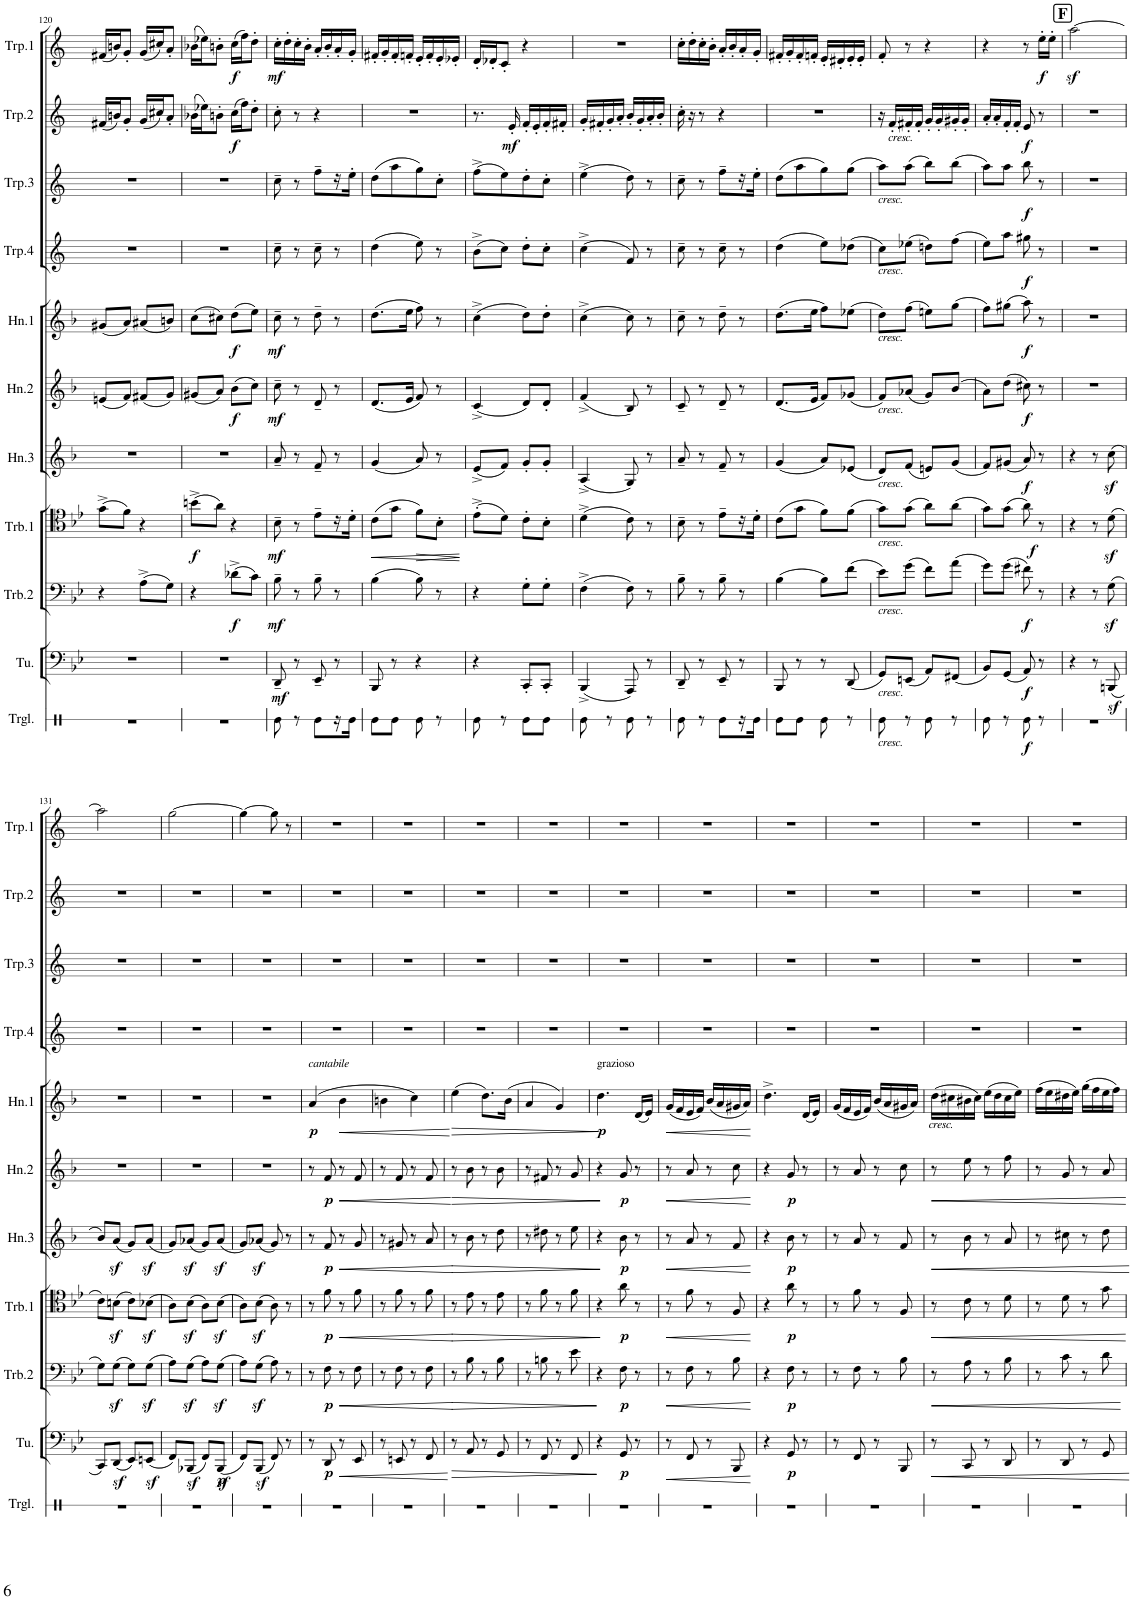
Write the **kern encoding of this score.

**kern	**dynam	**kern	**dynam	**kern	**dynam	**kern	**dynam	**kern	**dynam	**kern	**dynam	**kern	**dynam	**kern	**dynam	**kern	**dynam	**kern	**dynam	**kern	**dynam
*part11	*part11	*part10	*part10	*part9	*part9	*part8	*part8	*part7	*part7	*part6	*part6	*part5	*part5	*part4	*part4	*part3	*part3	*part2	*part2	*part1	*part1
*staff11	*staff11	*staff10	*staff10	*staff9	*staff9	*staff8	*staff8	*staff7	*staff7	*staff6	*staff6	*staff5	*staff5	*staff4	*staff4	*staff3	*staff3	*staff2	*staff2	*staff1	*staff1
*I"Triangle	*	*I"Tuba	*	*I"2nd Trombone	*	*I"1st Trombone	*	*I"3rd Horn in F	*	*I"2nd Horn in F	*	*I"1st Horn in F	*	*I"4th Trumpet in Bb	*	*I"3rd Trumpet in Bb	*	*I"2nd Trumpet in Bb	*	*I"1st Trumpet in Bb	*
*I'Trgl.	*	*I'Tu.	*	*I'Trb.2	*	*I'Trb.1	*	*I'Hn.3	*	*I'Hn.2	*	*I'Hn.1	*	*I'Trp.4	*	*I'Trp.3	*	*I'Trp.2	*	*I'Trp.1	*
!!LO:PB:g=z
*clefX	*	*clefF4	*	*clefF4	*	*clefC4	*	*clefG2	*	*clefG2	*	*clefG2	*	*clefG2	*	*clefG2	*	*clefG2	*	*clefG2	*
*	*	*	*	*	*	*	*	*Trd4c7	*	*Trd4c7	*	*Trd4c7	*	*Trd1c2	*	*Trd1c2	*	*Trd1c2	*	*Trd1c2	*
*k[]	*	*k[b-e-]	*	*k[b-e-]	*	*k[b-e-]	*	*k[b-]	*	*k[b-]	*	*k[b-]	*	*k[]	*	*k[]	*	*k[]	*	*k[]	*
*M2/4	*	*M2/4	*	*M2/4	*	*M2/4	*	*M2/4	*	*M2/4	*	*M2/4	*	*M2/4	*	*M2/4	*	*M2/4	*	*M2/4	*
=120	=120	=120	=120	=120	=120	=120	=120	=120	=120	=120	=120	=120	=120	=120	=120	=120	=120	=120	=120	=120	=120
2r	.	2r	.	4r	.	(8g^\L	.	2r	.	(8en/L	.	(8g#X/L	.	2r	.	2r	.	(16f#X/LL	.	(16f#X/LL	.
.	.	.	.	.	.	.	.	.	.	.	.	.	.	.	.	.	.	16bn/J)	.	16bn/J)	.
.	.	.	.	.	.	8f\J)	.	.	.	8f/J)	.	8a/J)	.	.	.	.	.	8g'/J	.	8g'/J	.
.	.	.	.	(8A^\L	.	4r	.	.	.	(8f#X/L	.	(8a#X/L	.	.	.	.	.	(16g/LL	.	(16g/LL	.
.	.	.	.	.	.	.	.	.	.	.	.	.	.	.	.	.	.	16cc#X/J)	.	16cc#X/J)	.
.	.	.	.	8G\J)	.	.	.	.	.	8g/J)	.	8bn/J)	.	.	.	.	.	8a'/J	.	8a'/J	.
=121	=121	=121	=121	=121	=121	=121	=121	=121	=121	=121	=121	=121	=121	=121	=121	=121	=121	=121	=121	=121	=121
!	!	!	!	!	!	!	!LO:DY:b	!	!	!	!	!	!	!	!	!	!	!	!	!	!
2r	.	2r	.	4r	.	(8bn^\L	f	2r	.	(8g#X/L	.	(8cc\L	.	2r	.	2r	.	(16b-X\LL	.	(16b-X\LL	.
.	.	.	.	.	.	.	.	.	.	.	.	.	.	.	.	.	.	16ee-X\J)	.	16ee-X\J)	.
.	.	.	.	.	.	8a\J)	.	.	.	8a/J)	.	8cc#X\J)	.	.	.	.	.	8bn'\J	.	8bn'\J	.
!	!	!	!	!	!LO:DY:b	!	!	!	!	!	!LO:DY:b	!	!LO:DY:b	!	!	!	!	!	!LO:DY:b	!	!LO:DY:b
.	.	.	.	(8d-X^\L	f	4r	.	.	.	(8b-\L	f	(8dd\L	f	.	.	.	.	(16cc\LL	f	(16cc\LL	f
.	.	.	.	.	.	.	.	.	.	.	.	.	.	.	.	.	.	16ff\J)	.	16ff\J)	.
.	.	.	.	8c\J)	.	.	.	.	.	8cc\J)	.	8ee\J)	.	.	.	.	.	8dd'\J	.	8dd'\J	.
=122	=122	=122	=122	=122	=122	=122	=122	=122	=122	=122	=122	=122	=122	=122	=122	=122	=122	=122	=122	=122	=122
!	!	!	!LO:DY:b	!	!LO:DY:b	!	!LO:DY:b	!	!	!	!LO:DY:b	!	!LO:DY:b	!	!	!	!	!	!	!	!LO:DY:b
8Re\	.	8DD~/	mf	8B-~\	mf	8B-~\	mf	8a~/	.	8cc~\	mf	8cc~\	mf	8cc~\	.	8cc~\	.	8cc'\	.	16cc'\LL	mf
.	.	.	.	.	.	.	.	.	.	.	.	.	.	.	.	.	.	.	.	16dd'\	.
8r	.	8r	.	8r	.	8r	.	8r	.	8r	.	8r	.	8r	.	8r	.	8r	.	16cc'\	.
.	.	.	.	.	.	.	.	.	.	.	.	.	.	.	.	.	.	.	.	16b'\JJ	.
8Re\L	.	8EE-~/	.	8B-~\	.	8e-~\L	.	8f~/	.	8d~/	.	8dd~\	.	8cc~\	.	8ff~\L	.	4r	.	16a'/LL	.
.	.	.	.	.	.	.	.	.	.	.	.	.	.	.	.	.	.	.	.	16b'/	.
16r	.	8r	.	8r	.	16r	.	8r	.	8r	.	8r	.	8r	.	16r	.	.	.	16a'/	.
16Re\JJ	.	.	.	.	.	16d'\JJ	.	.	.	.	.	.	.	.	.	16ee'\JJ	.	.	.	16g'/JJ	.
=123	=123	=123	=123	=123	=123	=123	=123	=123	=123	=123	=123	=123	=123	=123	=123	=123	=123	=123	=123	=123	=123
!	!	!	!	!	!	!	!LO:HP:b	!	!	!	!	!	!	!	!	!	!	!	!	!	!
8Re\L	.	8BBB-/	.	(4B-\	.	(8c\L	<	(4g/	.	(8.d/L	.	(8.dd\L	.	(4dd\	.	(8dd\L	.	2r	.	16f#X'/LL	.
.	.	.	.	.	.	.	.	.	.	.	.	.	.	.	.	.	.	.	.	16g'/	.
8Re\J	.	8r	.	.	.	8g\J	.	.	.	.	.	.	.	.	.	8aa\	.	.	.	16f#'/	.
.	.	.	.	.	.	.	.	.	.	16e/Jk	.	16ee\Jk	.	.	.	.	.	.	.	16fn'/JJ	.
!	!	!	!	!	!	!	!LO:HP:b	!	!	!	!	!	!	!	!	!	!	!	!	!	!
8Re\	.	4r	.	8B-\)	.	8f\L)	>	8a/)	.	8f/)	.	8ff\)	.	8ee\)	.	8gg\)	.	.	.	16e'/LL	.
.	.	.	.	.	.	.	.	.	.	.	.	.	.	.	.	.	.	.	.	16f'/	.
8r	.	.	.	8r	.	8B-'\J	.	8r	.	8r	.	8r	.	8r	.	8cc'\J	.	.	.	16e'/	.
.	.	.	.	.	.	.	.	.	.	.	.	.	.	.	.	.	.	.	.	16e-X'/JJ	.
.	.	.	.	.	.	.	[ ]	.	.	.	.	.	.	.	.	.	.	.	.	.	.
=124	=124	=124	=124	=124	=124	=124	=124	=124	=124	=124	=124	=124	=124	=124	=124	=124	=124	=124	=124	=124	=124
8Re\	.	4r	.	4r	.	(8e-'^\L	.	(8e^/L	.	(4c^/	.	(4cc^\	.	(8b^\L	.	(8ff^\L	.	8.r	.	16d'/LL	.
.	.	.	.	.	.	.	.	.	.	.	.	.	.	.	.	.	.	.	.	16d-X'/J	.
8r	.	.	.	.	.	8d\J)	.	8f/J)	.	.	.	.	.	8cc\J)	.	8ee\)	.	.	.	8c'/J	.
!	!	!	!	!	!	!	!	!	!	!	!	!	!	!	!	!	!	!	!LO:DY:b	!	!
.	.	.	.	.	.	.	.	.	.	.	.	.	.	.	.	.	.	16e'/	mf	.	.
8Re\L	.	8CC'/L	.	8G'\L	.	8c'\L	.	8g'/L	.	8d/L)	.	8dd\L)	.	8dd'\L	.	8dd'\	.	16f'/LL	.	4r	.
.	.	.	.	.	.	.	.	.	.	.	.	.	.	.	.	.	.	16e'/	.	.	.
8Re\J	.	8CC'/J	.	8G'\J	.	8B-'\J	.	8g'/J	.	8d'/J	.	8dd'\J	.	8cc'\J	.	8cc'\J	.	16f'/	.	.	.
.	.	.	.	.	.	.	.	.	.	.	.	.	.	.	.	.	.	16f#X'/JJ	.	.	.
=125	=125	=125	=125	=125	=125	=125	=125	=125	=125	=125	=125	=125	=125	=125	=125	=125	=125	=125	=125	=125	=125
8Re\	.	(4BBB-^/	.	(4F^\	.	(4d^\	.	(4A^/	.	(4f^/	.	(4cc^\	.	(4cc^\	.	(4ee^\	.	16g'/LL	.	2r	.
.	.	.	.	.	.	.	.	.	.	.	.	.	.	.	.	.	.	16f#X'/	.	.	.
8r	.	.	.	.	.	.	.	.	.	.	.	.	.	.	.	.	.	16g'/	.	.	.
.	.	.	.	.	.	.	.	.	.	.	.	.	.	.	.	.	.	16a'/JJ	.	.	.
8Re\	.	8AAA/)	.	8F\)	.	8c\)	.	8G/)	.	8B-/)	.	8cc\)	.	8f/)	.	8dd\)	.	16b'/LL	.	.	.
.	.	.	.	.	.	.	.	.	.	.	.	.	.	.	.	.	.	16g'/	.	.	.
8r	.	8r	.	8r	.	8r	.	8r	.	8r	.	8r	.	8r	.	8r	.	16a'/	.	.	.
.	.	.	.	.	.	.	.	.	.	.	.	.	.	.	.	.	.	16b'/JJ	.	.	.
=126	=126	=126	=126	=126	=126	=126	=126	=126	=126	=126	=126	=126	=126	=126	=126	=126	=126	=126	=126	=126	=126
8Re\	.	8DD~/	.	8B-~\	.	8B-~\	.	8a~/	.	8c~/	.	8cc~\	.	8cc~\	.	8cc~\	.	16cc'\	.	16cc'\LL	.
.	.	.	.	.	.	.	.	.	.	.	.	.	.	.	.	.	.	16r	.	16dd'\	.
8r	.	8r	.	8r	.	8r	.	8r	.	8r	.	8r	.	8r	.	8r	.	8r	.	16cc'\	.
.	.	.	.	.	.	.	.	.	.	.	.	.	.	.	.	.	.	.	.	16b'\JJ	.
8Re\L	.	8EE-~/	.	8B-~\	.	8e-~\L	.	8f~/	.	8d~/	.	8dd~\	.	8cc~\	.	8ff~\L	.	4r	.	16a'/LL	.
.	.	.	.	.	.	.	.	.	.	.	.	.	.	.	.	.	.	.	.	16b'/	.
16r	.	8r	.	8r	.	16r	.	8r	.	8r	.	8r	.	8r	.	16r	.	.	.	16a'/	.
16Re\JJ	.	.	.	.	.	16d'\JJ	.	.	.	.	.	.	.	.	.	16ee'\JJ	.	.	.	16g'/JJ	.
=127	=127	=127	=127	=127	=127	=127	=127	=127	=127	=127	=127	=127	=127	=127	=127	=127	=127	=127	=127	=127	=127
8Re\L	.	8BBB-/	.	(4B-\	.	(8c\L	.	(4g/	.	(8.d/L	.	(8.dd\L	.	(4dd\	.	(8dd\L	.	2r	.	16f#X'/LL	.
.	.	.	.	.	.	.	.	.	.	.	.	.	.	.	.	.	.	.	.	16g'/	.
8Re\J	.	8r	.	.	.	8g\J	.	.	.	.	.	.	.	.	.	8aa\	.	.	.	16f#'/	.
.	.	.	.	.	.	.	.	.	.	16e/Jk	.	16ee\Jk	.	.	.	.	.	.	.	16fn'/JJ	.
8Re\	.	8r	.	8B-\L)	.	8f\L)	.	8a/L)	.	8f/L)	.	8ff\L)	.	8ee\L)	.	8gg\)	.	.	.	16e'/LL	.
.	.	.	.	.	.	.	.	.	.	.	.	.	.	.	.	.	.	.	.	16d#X'/	.
8r	.	(8DD/	.	(8f\J	.	(8f\J	.	(8e-X/J	.	(8g-X/J	.	(8ee-X\J	.	(8dd-X\J	.	(8gg\J	.	.	.	16e'/	.
.	.	.	.	.	.	.	.	.	.	.	.	.	.	.	.	.	.	.	.	16e'/JJ	.
=128	=128	=128	=128	=128	=128	=128	=128	=128	=128	=128	=128	=128	=128	=128	=128	=128	=128	=128	=128	=128	=128
!	!	!	!	!	!	!	!	!	!	!	!	!	!	!	!	!LO:TX:b:i:t=cresc.	!	!	!	!	!
!	!	!	!	!	!	!	!	!	!	!	!	!	!	!LO:TX:b:i:t=cresc	!	!	!	!	!	!	!
!	!	!	!	!	!	!	!	!	!	!	!	!	!	!LO:TX:b:t=.	!	!	!	!	!	!	!
!	!	!	!	!	!	!	!	!	!	!	!	!LO:TX:b:i:t=cresc.	!	!	!	!	!	!	!	!	!
!	!	!	!	!	!	!	!	!	!	!LO:TX:b:i:t=cresc	!	!	!	!	!	!	!	!	!	!	!
!	!	!	!	!	!	!	!	!	!	!LO:TX:b:t=.	!	!	!	!	!	!	!	!	!	!	!
!	!	!	!	!	!	!	!	!LO:TX:b:i:t=cresc	!	!	!	!	!	!	!	!	!	!	!	!	!
!	!	!	!	!	!	!	!	!LO:TX:b:t=.	!	!	!	!	!	!	!	!	!	!	!	!	!
!	!	!	!	!	!	!LO:TX:b:i:t=cresc	!	!	!	!	!	!	!	!	!	!	!	!	!	!	!
!	!	!	!	!	!	!LO:TX:b:t=.	!	!	!	!	!	!	!	!	!	!	!	!	!	!	!
!	!	!	!	!LO:TX:b:i:t=cresc	!	!	!	!	!	!	!	!	!	!	!	!	!	!	!	!	!
!	!	!	!	!LO:TX:b:t=.	!	!	!	!	!	!	!	!	!	!	!	!	!	!	!	!	!
!	!	!LO:TX:b:i:t=cresc	!	!	!	!	!	!	!	!	!	!	!	!	!	!	!	!	!	!	!
!	!	!LO:TX:b:t=.	!	!	!	!	!	!	!	!	!	!	!	!	!	!	!	!	!	!	!
!LO:TX:b:i:t=cresc.	!	!	!	!	!	!	!	!	!	!	!	!	!	!	!	!	!	!	!	!	!
8Re\	.	8GG/L)	.	8e-\L)	.	8g\L)	.	8d/L)	.	8f/L)	.	8dd\L)	.	8cc\L)	.	8aa\L)	.	16r	.	8f'/	.
!	!	!	!	!	!	!	!	!	!	!	!	!	!	!	!	!	!	!LO:TX:b:i:t=cresc.	!	!	!
.	.	.	.	.	.	.	.	.	.	.	.	.	.	.	.	.	.	16f'/LL	.	.	.
8r	.	(8EEn/J	.	(8g\J	.	(8g\J	.	(8f/J	.	(8a-X/J	.	(8ff\J	.	(8ee-X\J	.	(8aa\J	.	16f#X'/	.	8r	.
.	.	.	.	.	.	.	.	.	.	.	.	.	.	.	.	.	.	16f#'/JJ	.	.	.
8Re\	.	8AA/L)	.	8f\L)	.	8a\L)	.	8en/L)	.	8g/L)	.	8een\L)	.	8ddn\L)	.	8bb\L)	.	16g'/LL	.	4r	.
.	.	.	.	.	.	.	.	.	.	.	.	.	.	.	.	.	.	16g'/	.	.	.
8r	.	(8FF#X/J	.	(8a\J	.	(8a\J	.	(8g/J	.	(8b-/J	.	(8gg\J	.	(8ff\J	.	(8bb\J	.	16g#X'/	.	.	.
.	.	.	.	.	.	.	.	.	.	.	.	.	.	.	.	.	.	16g#'/JJ	.	.	.
=129	=129	=129	=129	=129	=129	=129	=129	=129	=129	=129	=129	=129	=129	=129	=129	=129	=129	=129	=129	=129	=129
8Re\	.	8BB-/L)	.	8g\L)	.	8g\L)	.	8f/L)	.	8a\L)	.	8ff\L)	.	8ee\L)	.	8aa\L)	.	16a'/LL	.	4r	.
.	.	.	.	.	.	.	.	.	.	.	.	.	.	.	.	.	.	16a'/	.	.	.
8r	.	(8GG/J	.	(8g\J	.	(8g\J	.	(8g#X/J	.	(8dd\J	.	(8gg#X\J	.	8aa\J	.	8aa\J	.	16f'/	.	.	.
.	.	.	.	.	.	.	.	.	.	.	.	.	.	.	.	.	.	16f'/JJ	.	.	.
!	!LO:DY:b	!	!LO:DY:b	!	!LO:DY:b	!	!LO:DY:b	!	!LO:DY:b	!	!LO:DY:b	!	!LO:DY:b	!	!LO:DY:b	!	!LO:DY:b	!	!LO:DY:b	!	!
8Re\	f	8AA/)	f	8f#X\)	f	8a\)	f	8a/)	f	8cc#X\)	f	8aa\)	f	8gg#X\	f	8bb\	f	8e/	f	8r	.
!	!	!	!	!	!	!	!	!	!	!	!	!	!	!	!	!	!	!	!	!	!LO:DY:b
8r	.	8r	.	8r	.	8r	.	8r	.	8r	.	8r	.	8r	.	8r	.	8r	.	16ee'\LL	f
.	.	.	.	.	.	.	.	.	.	.	.	.	.	.	.	.	.	.	.	16ee'\JJ	.
!!LO:REH:place=s1:a:B:cj:fs=14:t=F
=130	=130	=130	=130	=130	=130	=130	=130	=130	=130	=130	=130	=130	=130	=130	=130	=130	=130	=130	=130	=130	=130
2r	.	4r	.	4r	.	4r	.	4r	.	2r	.	2r	.	2r	.	2r	.	2r	.	[2aaz<\	.
.	.	8r	.	8r	.	8r	.	8r	.	.	.	.	.	.	.	.	.	.	.	.	.
.	.	(8BBBnz</	.	(8Gz<\	.	(8dz<\	.	(8ccz<\	.	.	.	.	.	.	.	.	.	.	.	.	.
!!LO:LB:g=z
=131	=131	=131	=131	=131	=131	=131	=131	=131	=131	=131	=131	=131	=131	=131	=131	=131	=131	=131	=131	=131	=131
2r	.	8CC/L)	.	8G\L)	.	8c\L)	.	8b-/L)	.	2r	.	2r	.	2r	.	2r	.	2r	.	2aa\]	.
.	.	(8DDz</J	.	(8Gz<\J	.	(8Bnz<\J	.	(8az</J	.	.	.	.	.	.	.	.	.	.	.	.	.
.	.	8EE-/L)	.	8G\L)	.	8c\L)	.	8g/L)	.	.	.	.	.	.	.	.	.	.	.	.	.
.	.	(8EEnz</J	.	(8Gz<\J	.	(8B-Xz<\J	.	(8az</J	.	.	.	.	.	.	.	.	.	.	.	.	.
=132	=132	=132	=132	=132	=132	=132	=132	=132	=132	=132	=132	=132	=132	=132	=132	=132	=132	=132	=132	=132	=132
2r	.	8FF/L)	.	8A\L)	.	8A\L)	.	8g/L)	.	2r	.	2r	.	2r	.	2r	.	2r	.	[2gg\	.
.	.	(8BBB-Xz</J	.	(8Gz<\J	.	(8B-z<\J	.	(8a-Xz</J	.	.	.	.	.	.	.	.	.	.	.	.	.
.	.	8FF/L)	.	8A\L)	.	8A\L)	.	8g/L)	.	.	.	.	.	.	.	.	.	.	.	.	.
!	!	!	!LO:DY:b	!	!	!	!	!	!	!	!	!	!	!	!	!	!	!	!	!	!
.	.	(8BBB-z</J	p	(8Gz<\J	.	(8B-z<\J	.	(8a-z</J	.	.	.	.	.	.	.	.	.	.	.	.	.
=133	=133	=133	=133	=133	=133	=133	=133	=133	=133	=133	=133	=133	=133	=133	=133	=133	=133	=133	=133	=133	=133
2r	.	8FF/L)	.	8A\L)	.	8A\L)	.	8g/L)	.	2r	.	2r	.	2r	.	2r	.	2r	.	4gg\_	.
.	.	(8BBB-z</J	.	(8Gz<\J	.	(8B-z<\J	.	(8a-Xz</J	.	.	.	.	.	.	.	.	.	.	.	.	.
.	.	8FF/)	.	8A\)	.	8A\)	.	8g/)	.	.	.	.	.	.	.	.	.	.	.	8gg\]	.
.	.	8r	.	8r	.	8r	.	8r	.	.	.	.	.	.	.	.	.	.	.	8r	.
=134	=134	=134	=134	=134	=134	=134	=134	=134	=134	=134	=134	=134	=134	=134	=134	=134	=134	=134	=134	=134	=134
!	!	!	!	!	!	!	!	!	!	!	!	!LO:TX:a:i:t=cantabile	!	!	!	!	!	!	!	!	!
!	!	!	!	!	!	!	!	!	!	!	!	!	!LO:DY:b	!	!	!	!	!	!	!	!
2r	.	8r	.	8r	.	8r	.	8r	.	8r	.	(4a/	p	2r	.	2r	.	2r	.	2r	.
!	!	!	!LO:DY:b	!	!LO:DY:b	!	!LO:DY:b	!	!LO:DY:b	!	!LO:DY:b	!	!	!	!	!	!	!	!	!	!
.	.	8DD/	p	8F\	p	8f\	p	8f/	p	8f/	p	.	.	.	.	.	.	.	.	.	.
!	!	!	!LO:HP:b	!	!LO:HP:b	!	!LO:HP:b	!	!LO:HP:b	!	!LO:HP:b	!	!LO:HP:b	!	!	!	!	!	!	!	!
.	.	8r	<	8r	<	8r	<	8r	<	8r	<	4b-\	<	.	.	.	.	.	.	.	.
.	.	8EE-/	.	8F\	.	8f\	.	8g/	.	8f/	.	.	.	.	.	.	.	.	.	.	.
.	.	.	[	.	[	.	[	.	[	.	[	.	[	.	.	.	.	.	.	.	.
=135	=135	=135	=135	=135	=135	=135	=135	=135	=135	=135	=135	=135	=135	=135	=135	=135	=135	=135	=135	=135	=135
2r	.	8r	.	8r	.	8r	.	8r	.	8r	.	4bn\	.	2r	.	2r	.	2r	.	2r	.
.	.	8EEn/	.	8F\	.	8f\	.	8g#X/	.	8f/	.	.	.	.	.	.	.	.	.	.	.
.	.	8r	.	8r	.	8r	.	8r	.	8r	.	4cc\)	.	.	.	.	.	.	.	.	.
.	.	8FF/	.	8F\	.	8f\	.	8a/	.	8f/	.	.	.	.	.	.	.	.	.	.	.
=136	=136	=136	=136	=136	=136	=136	=136	=136	=136	=136	=136	=136	=136	=136	=136	=136	=136	=136	=136	=136	=136
!	!	!	!LO:HP:b	!	!LO:HP:b	!	!LO:HP:b	!	!LO:HP:b	!	!LO:HP:b	!	!LO:HP:b	!	!	!	!	!	!	!	!
2r	.	8r	>	8r	>	8r	>	8r	>	8r	>	(4ee\	>	2r	.	2r	.	2r	.	2r	.
.	.	8AA/	.	8B-\	.	8e-\	.	8b-\	.	8b-\	.	.	.	.	.	.	.	.	.	.	.
.	.	8r	.	8r	.	8r	.	8r	.	8r	.	8.dd\L)	.	.	.	.	.	.	.	.	.
.	.	8GG/	.	8B-\	.	8e-\	.	8dd\	.	8b-\	.	.	.	.	.	.	.	.	.	.	.
.	.	.	.	.	.	.	.	.	.	.	.	(16b-\Jk	.	.	.	.	.	.	.	.	.
.	.	.	]	.	]	.	]	.	]	.	]	.	]	.	.	.	.	.	.	.	.
=137	=137	=137	=137	=137	=137	=137	=137	=137	=137	=137	=137	=137	=137	=137	=137	=137	=137	=137	=137	=137	=137
2r	.	8r	.	8r	.	8r	.	8r	.	8r	.	4a/	.	2r	.	2r	.	2r	.	2r	.
.	.	8FF/	.	8Bn\	.	8f\	.	8dd#X\	.	8f#X/	.	.	.	.	.	.	.	.	.	.	.
.	.	8r	.	8r	.	8r	.	8r	.	8r	.	4g/)	.	.	.	.	.	.	.	.	.
.	.	8FF/	.	8e-\	.	8f\	.	8ee\	.	8g/	.	.	.	.	.	.	.	.	.	.	.
=138	=138	=138	=138	=138	=138	=138	=138	=138	=138	=138	=138	=138	=138	=138	=138	=138	=138	=138	=138	=138	=138
!	!	!	!	!	!	!	!	!	!	!	!	!LO:TX:a:t=grazioso	!	!	!	!	!	!	!	!	!
!	!	!	!	!	!	!	!	!	!	!	!	!	!LO:DY:b	!	!	!	!	!	!	!	!
2r	.	4r	.	4r	.	4r	.	4r	.	4r	.	4.dd\	p	2r	.	2r	.	2r	.	2r	.
!	!	!	!LO:DY:b	!	!LO:DY:b	!	!LO:DY:b	!	!LO:DY:b	!	!LO:DY:b	!	!	!	!	!	!	!	!	!	!
.	.	8GG/	p	8F\	p	8a\	p	8b-\	p	8g/	p	.	.	.	.	.	.	.	.	.	.
.	.	8r	.	8r	.	8r	.	8r	.	8r	.	(16d/LL	.	.	.	.	.	.	.	.	.
.	.	.	.	.	.	.	.	.	.	.	.	16e/JJ)	.	.	.	.	.	.	.	.	.
=139	=139	=139	=139	=139	=139	=139	=139	=139	=139	=139	=139	=139	=139	=139	=139	=139	=139	=139	=139	=139	=139
!	!	!	!LO:HP:b	!	!LO:HP:b	!	!LO:HP:b	!	!LO:HP:b	!	!LO:HP:b	!	!LO:HP:b	!	!	!	!	!	!	!	!
2r	.	8r	<	8r	<	8r	<	8r	<	8r	<	(16g/LL	<	2r	.	2r	.	2r	.	2r	.
.	.	.	.	.	.	.	.	.	.	.	.	16f/	.	.	.	.	.	.	.	.	.
.	.	8FF/	.	8F\	.	8f\	.	8a/	.	8a/	.	16e/	.	.	.	.	.	.	.	.	.
.	.	.	.	.	.	.	.	.	.	.	.	16f/JJ)	.	.	.	.	.	.	.	.	.
.	.	8r	.	8r	.	8r	.	8r	.	8r	.	(16b-/LL	.	.	.	.	.	.	.	.	.
.	.	.	.	.	.	.	.	.	.	.	.	16a/	.	.	.	.	.	.	.	.	.
.	.	8BBB-/	.	8B-\	.	8F/	.	8f/	.	8cc\	.	16g#X/	.	.	.	.	.	.	.	.	.
.	.	.	.	.	.	.	.	.	.	.	.	16a/JJ)	.	.	.	.	.	.	.	.	.
.	.	.	[	.	[	.	[	.	[	.	[	.	[	.	.	.	.	.	.	.	.
=140	=140	=140	=140	=140	=140	=140	=140	=140	=140	=140	=140	=140	=140	=140	=140	=140	=140	=140	=140	=140	=140
2r	.	4r	.	4r	.	4r	.	4r	.	4r	.	4.dd^\	.	2r	.	2r	.	2r	.	2r	.
!	!	!	!LO:DY:b	!	!LO:DY:b	!	!LO:DY:b	!	!LO:DY:b	!	!LO:DY:b	!	!	!	!	!	!	!	!	!	!
.	.	8GG/	p	8F\	p	8a\	p	8b-\	p	8g/	p	.	.	.	.	.	.	.	.	.	.
.	.	8r	.	8r	.	8r	.	8r	.	8r	.	(16d/LL	.	.	.	.	.	.	.	.	.
.	.	.	.	.	.	.	.	.	.	.	.	16e/JJ)	.	.	.	.	.	.	.	.	.
=141	=141	=141	=141	=141	=141	=141	=141	=141	=141	=141	=141	=141	=141	=141	=141	=141	=141	=141	=141	=141	=141
2r	.	8r	.	8r	.	8r	.	8r	.	8r	.	(16g/LL	.	2r	.	2r	.	2r	.	2r	.
.	.	.	.	.	.	.	.	.	.	.	.	16f/	.	.	.	.	.	.	.	.	.
.	.	8FF/	.	8F\	.	8f\	.	8a/	.	8a/	.	16e/	.	.	.	.	.	.	.	.	.
.	.	.	.	.	.	.	.	.	.	.	.	16f/JJ)	.	.	.	.	.	.	.	.	.
.	.	8r	.	8r	.	8r	.	8r	.	8r	.	(16b-/LL	.	.	.	.	.	.	.	.	.
.	.	.	.	.	.	.	.	.	.	.	.	16a/	.	.	.	.	.	.	.	.	.
.	.	8BBB-/	.	8B-\	.	8F/	.	8f/	.	8cc\	.	16g#X/	.	.	.	.	.	.	.	.	.
.	.	.	.	.	.	.	.	.	.	.	.	16a/JJ)	.	.	.	.	.	.	.	.	.
=142	=142	=142	=142	=142	=142	=142	=142	=142	=142	=142	=142	=142	=142	=142	=142	=142	=142	=142	=142	=142	=142
!	!	!	!	!	!	!	!	!	!	!	!	!LO:TX:b:i:t=cresc.	!	!	!	!	!	!	!	!	!
!	!	!	!LO:HP:b	!	!LO:HP:b	!	!LO:HP:b	!	!LO:HP:b	!	!LO:HP:b	!	!	!	!	!	!	!	!	!	!
2r	.	8r	<	8r	<	8r	<	8r	<	8r	<	(16dd\LL	.	2r	.	2r	.	2r	.	2r	.
.	.	.	.	.	.	.	.	.	.	.	.	16cc#X\	.	.	.	.	.	.	.	.	.
.	.	8CC/	.	8A\	.	8c\	.	8b-\	.	8ee\	.	16b#X\	.	.	.	.	.	.	.	.	.
.	.	.	.	.	.	.	.	.	.	.	.	16cc#\JJ)	.	.	.	.	.	.	.	.	.
.	.	8r	.	8r	.	8r	.	8r	.	8r	.	(16ee\LL	.	.	.	.	.	.	.	.	.
.	.	.	.	.	.	.	.	.	.	.	.	16dd\	.	.	.	.	.	.	.	.	.
.	.	8DD/	.	8B-\	.	8d\	.	8a/	.	8ff\	.	16cc#\	.	.	.	.	.	.	.	.	.
.	.	.	.	.	.	.	.	.	.	.	.	16ee\JJ)	.	.	.	.	.	.	.	.	.
.	.	.	[	.	[	.	[	.	[	.	[	.	.	.	.	.	.	.	.	.	.
=143	=143	=143	=143	=143	=143	=143	=143	=143	=143	=143	=143	=143	=143	=143	=143	=143	=143	=143	=143	=143	=143
2r	.	8r	.	8r	.	8r	.	8r	.	8r	.	(16ff\LL	.	2r	.	2r	.	2r	.	2r	.
.	.	.	.	.	.	.	.	.	.	.	.	16ee\	.	.	.	.	.	.	.	.	.
.	.	8DD/	.	8c\	.	8d\	.	8cc#X\	.	8g/	.	16dd#X\	.	.	.	.	.	.	.	.	.
.	.	.	.	.	.	.	.	.	.	.	.	16ee\JJ)	.	.	.	.	.	.	.	.	.
.	.	8r	.	8r	.	8r	.	8r	.	8r	.	(16gg\LL	.	.	.	.	.	.	.	.	.
.	.	.	.	.	.	.	.	.	.	.	.	16ff\	.	.	.	.	.	.	.	.	.
.	.	8GG/	.	8d\	.	8g\	.	8dd\	.	8a/	.	16ee\	.	.	.	.	.	.	.	.	.
.	.	.	.	.	.	.	.	.	.	.	.	16ff\JJ)	.	.	.	.	.	.	.	.	.
=	=	=	=	=	=	=	=	=	=	=	=	=	=	=	=	=	=	=	=	=	=
*-	*-	*-	*-	*-	*-	*-	*-	*-	*-	*-	*-	*-	*-	*-	*-	*-	*-	*-	*-	*-	*-
